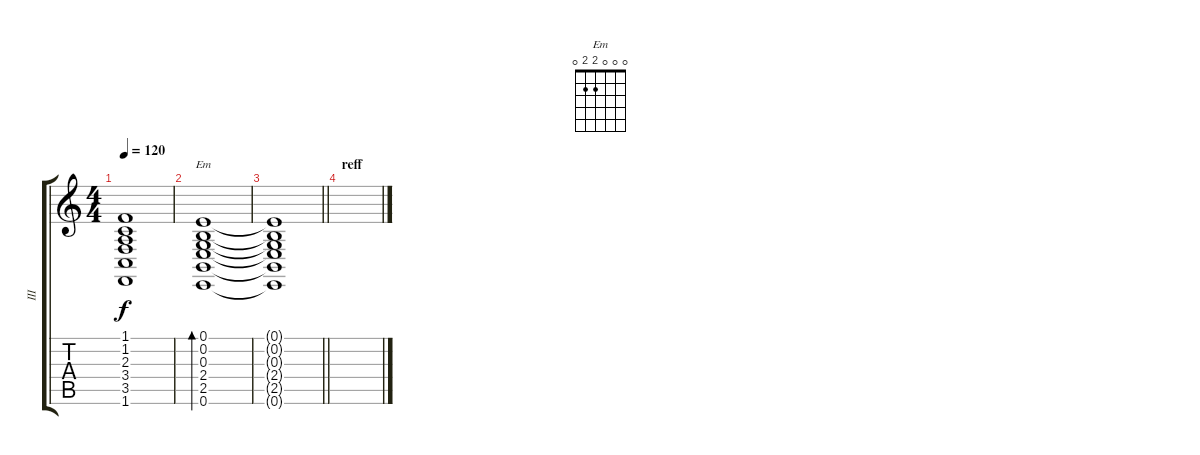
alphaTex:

\track ("III" "III") {instrument fx6goblins}
\staff {score tabs}
\tuning (E4 B3 G3 D3 A2 E2) {hide}
\chord ("Em" 0 0 0 2 2 0)
\ts (4 4)
\tempo 120
\clef g2
\ks c
(1.1{t} 1.2{t} 2.3{t} 3.4{t} 3.5{t} 1.6{t}).1{dy f} |
(0.1 0.2 0.3 2.4 2.5 0.6).1{bd 240 ch "Em"} |
\barLineRight lightlight
(0.1{t} 0.2{t} 0.3{t} 2.4{t} 2.5{t} 0.6{t}).1 |
\section ("" "reff")
